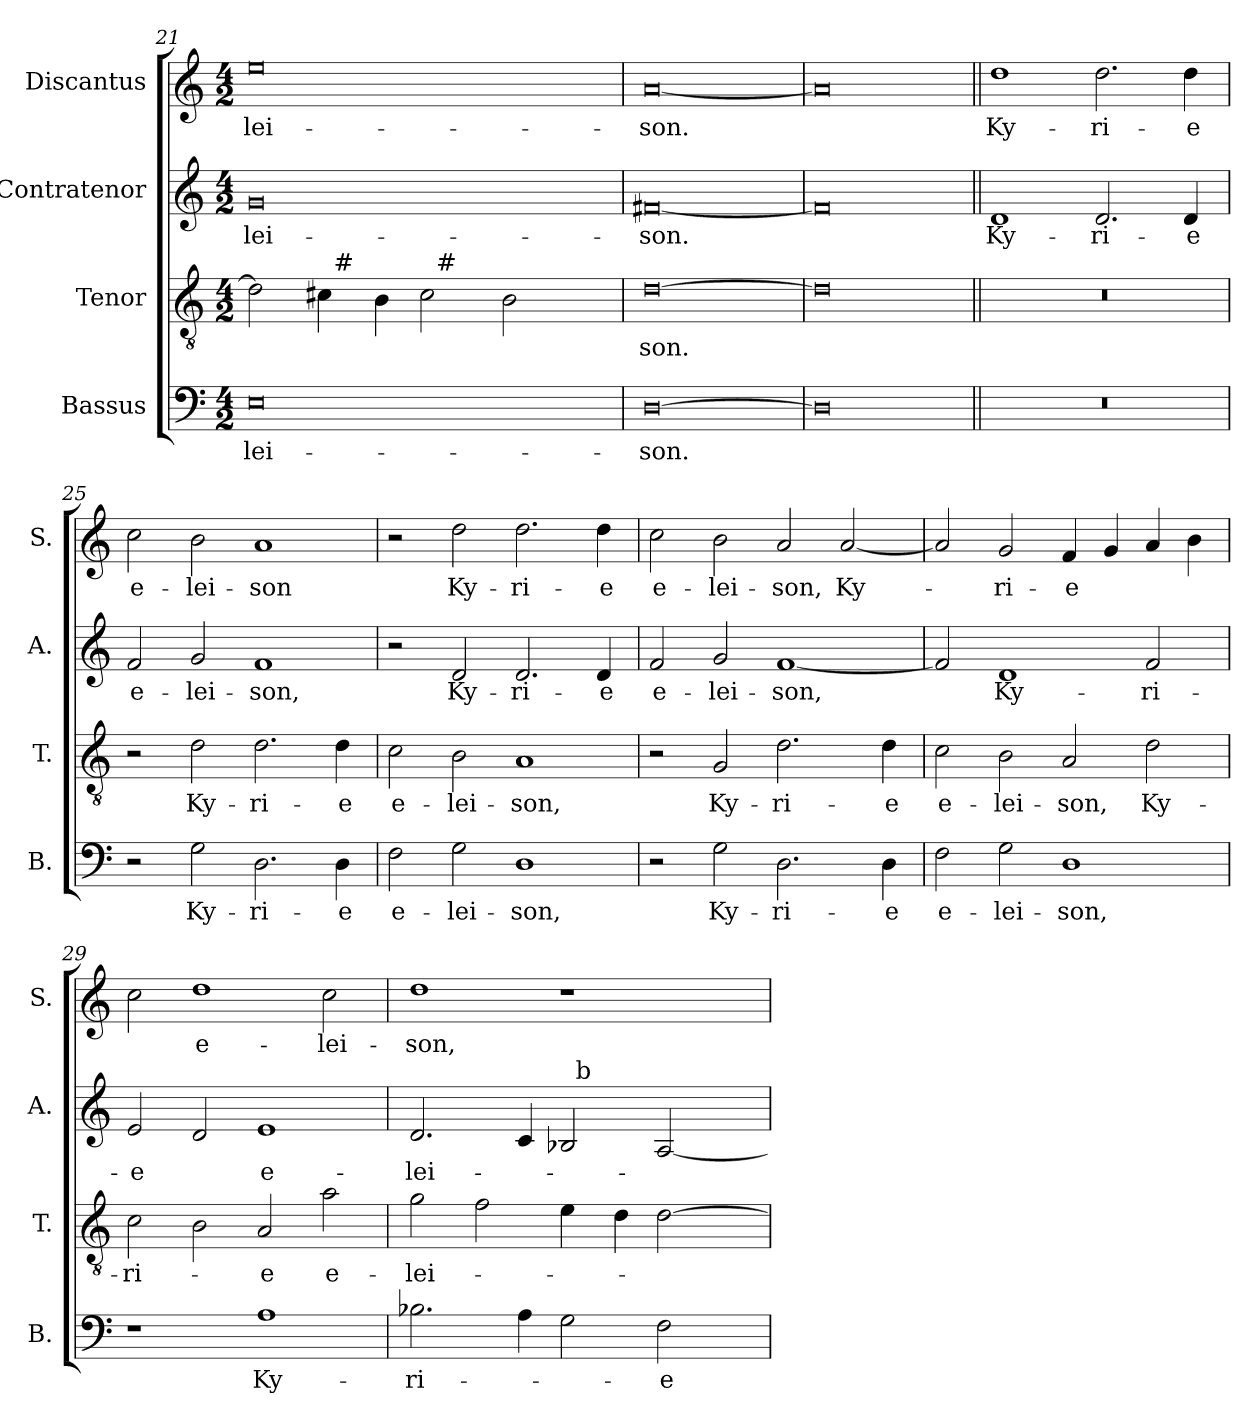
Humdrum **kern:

**kern	**text	**kern	**text	**kern	**text	**kern	**text
*part4	*part4	*part3	*part3	*part2	*part2	*part1	*part1
*staff4	*staff4	*staff3	*staff3	*staff2	*staff2	*staff1	*staff1
*I"Bassus	*	*I"Tenor	*	*I"Contratenor	*	*I"Discantus	*
*I'B.	*	*I'T.	*	*I'A.	*	*I'S.	*
*clefF4	*	*clefGv2	*	*clefG2	*	*clefG2	*
*	*	*ITrd7c12	*	*	*	*	*
*k[]	*	*k[]	*	*k[]	*	*k[]	*
*C:	*	*C:	*	*C:	*	*C:	*
*M4/2	*	*M4/2	*	*M4/2	*	*M4/2	*
=21	=21	=21	=21	=21	=21	=21	=21
*	*	*^	*	*	*	*	*
*	*	*	*^	*	*	*	*	*
0Ei	-lei-	2Di\]	2ryy	1ryy	.	0gi	-lei-	0eei	-lei-
.	.	4C#j\	32ryy	.	.	.	.	.	.
.	.	.	256ryy	.	.	.	.	.	.
!	!	!	!LO:TX:t=#	!	!	!	!	!	!
.	.	.	1ryy	.	.	.	.	.	.
.	.	4BBi\	.	.	.	.	.	.	.
.	.	2C#j\	.	32ryy	.	.	.	.	.
.	.	.	.	256ryy	.	.	.	.	.
!	!	!	!	!LO:TX:t=#	!	!	!	!	!
.	.	.	.	2ryy	.	.	.	.	.
.	.	2BBi\	.	.	.	.	.	.	.
.	.	.	4ryy	4ryy	.	.	.	.	.
.	.	.	8ryy	8ryy	.	.	.	.	.
.	.	.	16ryy	16ryy	.	.	.	.	.
.	.	.	64..ryy	64..ryy	.	.	.	.	.
*	*	*v	*v	*v	*	*	*	*	*
=22	=22	=22	=22	=22	=22	=22	=22
[0Di	-son.	[0Di	-son.	[0f#Xi	-son.	[0ai	-son.
=23	=23	=23	=23	=23	=23	=23	=23
0Di]	.	0Di]	.	0f#i]	.	0ai]	.
!!LO:LB:g=z
=24||	=24||	=24||	=24||	=24||	=24||	=24||	=24||
!LO:N:vis=1	!	!LO:N:vis=1	!	!	!	!	!
0r	.	0r	.	1di	Ky-	1ddi	Ky-
.	.	.	.	2.di/	-ri-	2.ddi\	-ri-
.	.	.	.	4di/	-e	4ddi\	-e
=25	=25	=25	=25	=25	=25	=25	=25
2r	.	2r	.	2fi/	e-	2cci\	e-
2Gi\	Ky-	2Di\	Ky-	2gi/	-lei-	2bi\	-lei-
2.Di\	-ri-	2.Di\	-ri-	1fi	-son,	1ai	-son
4Di\	-e	4Di\	-e	.	.	.	.
=26	=26	=26	=26	=26	=26	=26	=26
2Fi\	e-	2Ci\	e-	2r	.	2r	.
2Gi\	-lei-	2BBi\	-lei-	2di/	Ky-	2ddi\	Ky-
1Di	-son,	1AAi	-son,	2.di/	-ri-	2.ddi\	-ri-
.	.	.	.	4di/	-e	4ddi\	-e
!!LO:PB:g=z
=27	=27	=27	=27	=27	=27	=27	=27
2r	.	2r	.	2fi/	e-	2cci\	e-
2Gi\	Ky-	2GGi/	Ky-	2gi/	-lei-	2bi\	-lei-
2.Di\	-ri-	2.Di\	-ri-	[1fi	-son,	2ai/	-son,
.	.	.	.	.	.	[2ai/	Ky-
4Di\	-e	4Di\	-e	.	.	.	.
=28	=28	=28	=28	=28	=28	=28	=28
2Fi\	e-	2Ci\	e-	2fi/]	.	2ai/]	.
2Gi\	-lei-	2BBi\	-lei-	1di	Ky-	2gi/	-ri-
1Di	-son,	2AAi/	-son,	.	.	4fi/	-e
.	.	.	.	.	.	4gi/	.
.	.	2Di\	Ky-	2fi/	-ri-	4ai/	.
.	.	.	.	.	.	4bi\	.
=29	=29	=29	=29	=29	=29	=29	=29
1r	.	2Ci\	-ri-	2ei/	-e	2cci\	.
.	.	2BBi\	.	2di/	.	1ddi	e-
1Ai	Ky-	2AAi/	-e	1ei	e-	.	.
.	.	2Ai\	e-	.	.	2cci\	-lei-
!!LO:LB:g=z
=30	=30	=30	=30	=30	=30	=30	=30
*	*	*	*	*^	*	*	*
2.B-Xi\	-ri-	2Gi\	-lei-	2.di/	1ryy	-lei-	1ddi	-son,
.	.	2Fi\	.	.	.	.	.	.
4Ai\	.	.	.	4ci/	.	.	.	.
2Gi\	.	4Ei\	.	2B-j/	32ryy	.	1r	.
.	.	.	.	.	256ryy	.	.	.
!	!	!	!	!	!LO:TX:t=b	!	!	!
.	.	.	.	.	2ryy	.	.	.
.	.	4Di\	.	.	.	.	.	.
2Fi\	-e	[2Di\	.	[2Ai/	.	.	.	.
.	.	.	.	.	4ryy	.	.	.
.	.	.	.	.	8ryy	.	.	.
.	.	.	.	.	16ryy	.	.	.
.	.	.	.	.	64..ryy	.	.	.
*	*	*	*	*v	*v	*	*	*
=	=	=	=	=	=	=	=
*-	*-	*-	*-	*-	*-	*-	*-
